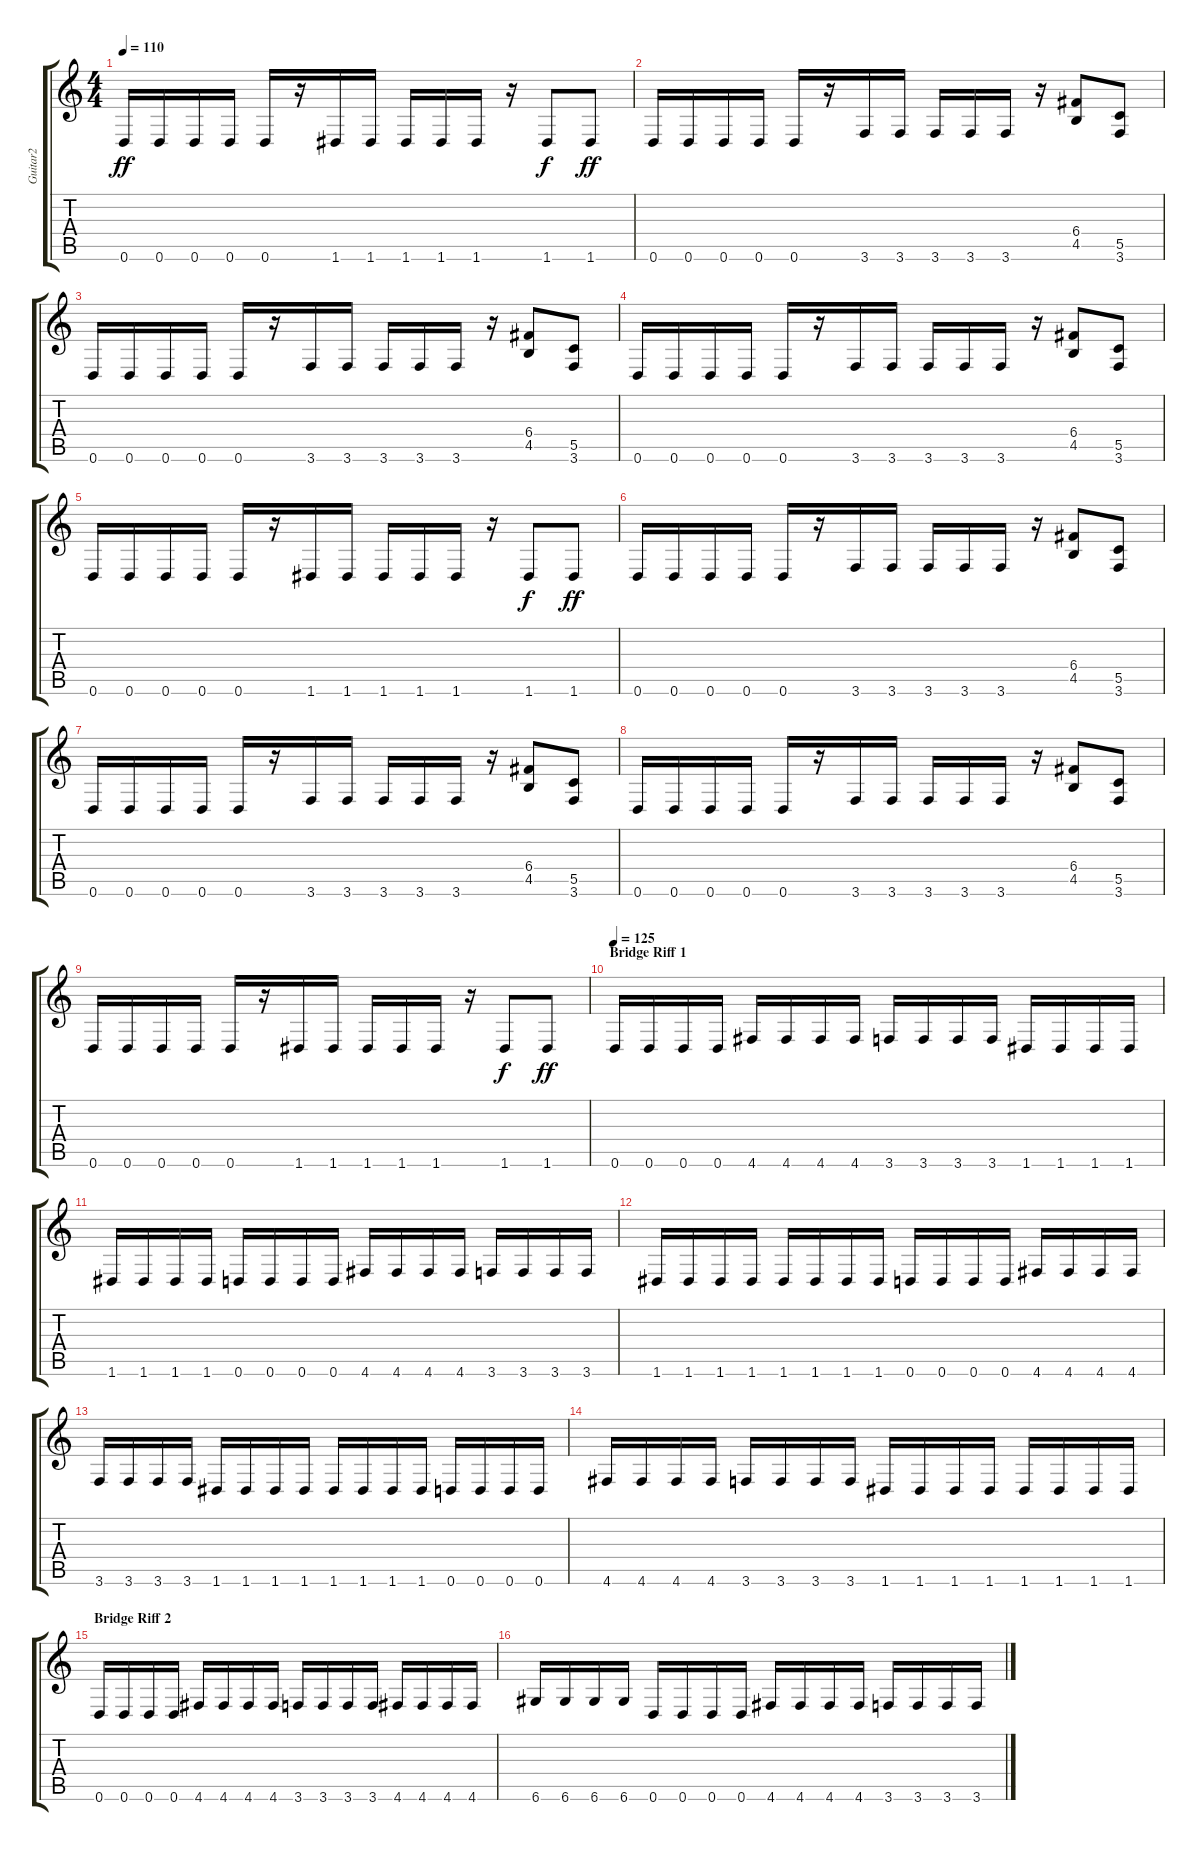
\track ("Guitar2" "Guitar2") {instrument distortionguitar}
\staff {score tabs}
\tuning (D4 A3 F3 C3 G2 D2) {hide}
\ts (4 4)
\tempo 110
\clef g2
\ks c
0.6.16{dy ff} 0.6.16 0.6.16 0.6.16 0.6.16 r.16 1.6.16 1.6.16 1.6.16 1.6.16 1.6.16 r.16 1.6.8{dy f} 1.6.8{dy ff} |
0.6.16 0.6.16 0.6.16 0.6.16 0.6.16 r.16 3.6.16 3.6.16 3.6.16 3.6.16 3.6.16 r.16 (6.4 4.5).8 (5.5 3.6).8 |
0.6.16 0.6.16 0.6.16 0.6.16 0.6.16 r.16 3.6.16 3.6.16 3.6.16 3.6.16 3.6.16 r.16 (6.4 4.5).8 (5.5 3.6).8 |
0.6.16 0.6.16 0.6.16 0.6.16 0.6.16 r.16 3.6.16 3.6.16 3.6.16 3.6.16 3.6.16 r.16 (6.4 4.5).8 (5.5 3.6).8 |
0.6.16 0.6.16 0.6.16 0.6.16 0.6.16 r.16 1.6.16 1.6.16 1.6.16 1.6.16 1.6.16 r.16 1.6.8{dy f} 1.6.8{dy ff} |
0.6.16 0.6.16 0.6.16 0.6.16 0.6.16 r.16 3.6.16 3.6.16 3.6.16 3.6.16 3.6.16 r.16 (6.4 4.5).8 (5.5 3.6).8 |
0.6.16 0.6.16 0.6.16 0.6.16 0.6.16 r.16 3.6.16 3.6.16 3.6.16 3.6.16 3.6.16 r.16 (6.4 4.5).8 (5.5 3.6).8 |
0.6.16 0.6.16 0.6.16 0.6.16 0.6.16 r.16 3.6.16 3.6.16 3.6.16 3.6.16 3.6.16 r.16 (6.4 4.5).8 (5.5 3.6).8 |
0.6.16 0.6.16 0.6.16 0.6.16 0.6.16 r.16 1.6.16 1.6.16 1.6.16 1.6.16 1.6.16 r.16 1.6.8{dy f} 1.6.8{dy ff} |
\section ("" "Bridge Riff 1")
\tempo 125
0.6.16 0.6.16 0.6.16 0.6.16 4.6.16 4.6.16 4.6.16 4.6.16 3.6.16 3.6.16 3.6.16 3.6.16 1.6.16 1.6.16 1.6.16 1.6.16 |
1.6.16 1.6.16 1.6.16 1.6.16 0.6.16 0.6.16 0.6.16 0.6.16 4.6.16 4.6.16 4.6.16 4.6.16 3.6.16 3.6.16 3.6.16 3.6.16 |
1.6.16 1.6.16 1.6.16 1.6.16 1.6.16 1.6.16 1.6.16 1.6.16 0.6.16 0.6.16 0.6.16 0.6.16 4.6.16 4.6.16 4.6.16 4.6.16 |
3.6.16 3.6.16 3.6.16 3.6.16 1.6.16 1.6.16 1.6.16 1.6.16 1.6.16 1.6.16 1.6.16 1.6.16 0.6.16 0.6.16 0.6.16 0.6.16 |
4.6.16 4.6.16 4.6.16 4.6.16 3.6.16 3.6.16 3.6.16 3.6.16 1.6.16 1.6.16 1.6.16 1.6.16 1.6.16 1.6.16 1.6.16 1.6.16 |
\section ("" "Bridge Riff 2")
0.6.16 0.6.16 0.6.16 0.6.16 4.6.16 4.6.16 4.6.16 4.6.16 3.6.16 3.6.16 3.6.16 3.6.16 4.6.16 4.6.16 4.6.16 4.6.16 |
6.6.16 6.6.16 6.6.16 6.6.16 0.6.16 0.6.16 0.6.16 0.6.16 4.6.16 4.6.16 4.6.16 4.6.16 3.6.16 3.6.16 3.6.16 3.6.16
